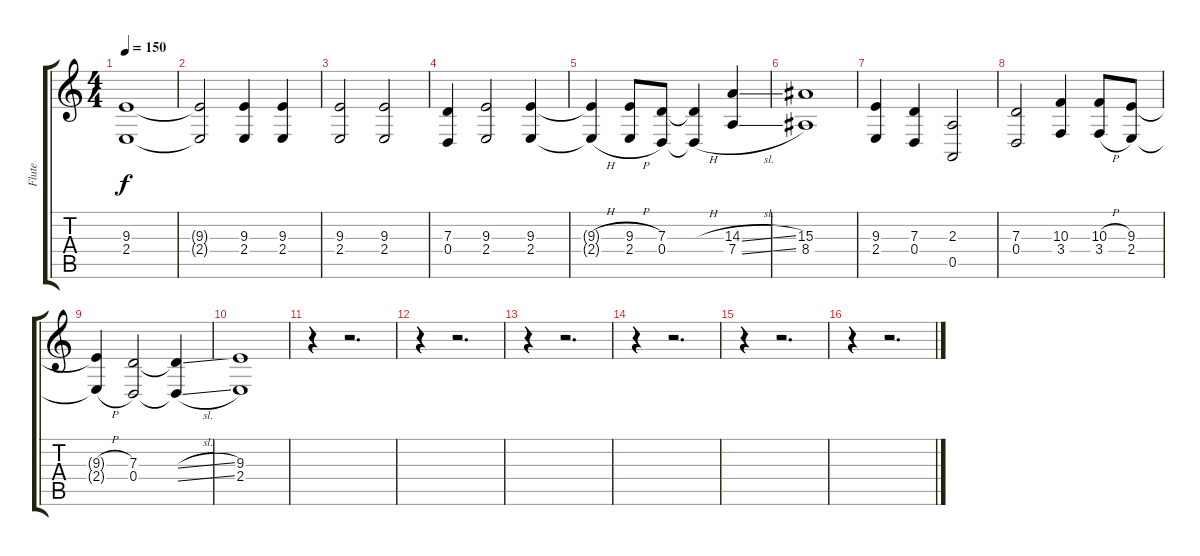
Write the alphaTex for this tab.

\track ("Flute" "Flute") {instrument flute}
\staff {score tabs}
\tuning (E4 B3 G3 D3 A2 E2) {hide}
\ts (4 4)
\tempo 150
\clef g2
\ks c
(9.3 2.4).1{dy f} |
(9.3{t} 2.4{t}).2 (9.3 2.4).4 (9.3 2.4).4 |
(9.3 2.4).2 (9.3 2.4).2 |
(7.3 0.4).4 (9.3 2.4).2 (9.3 2.4).4 |
(9.3{h t} 2.4{h t}).4 (9.3{h} 2.4{h}).8 (7.3 0.4).8 (7.3{h t} 0.4{h t}).4 (14.3{sl} 7.4{sl}).4 |
(15.3 8.4).1 |
(9.3 2.4).4 (7.3 0.4).4 (2.3 0.5).2 |
(7.3 0.4).2 (10.3 3.4).4 (10.3{h} 3.4{h}).8 (9.3 2.4).8 |
(9.3{h t} 2.4{h t}).4 (7.3 0.4).2 (7.3{sl t} 0.4{sl t}).4 |
(9.3 2.4).1 |
r.4 r.2{d} |
r.4 r.2{d} |
r.4 r.2{d} |
r.4 r.2{d} |
r.4 r.2{d} |
r.4 r.2{d}
